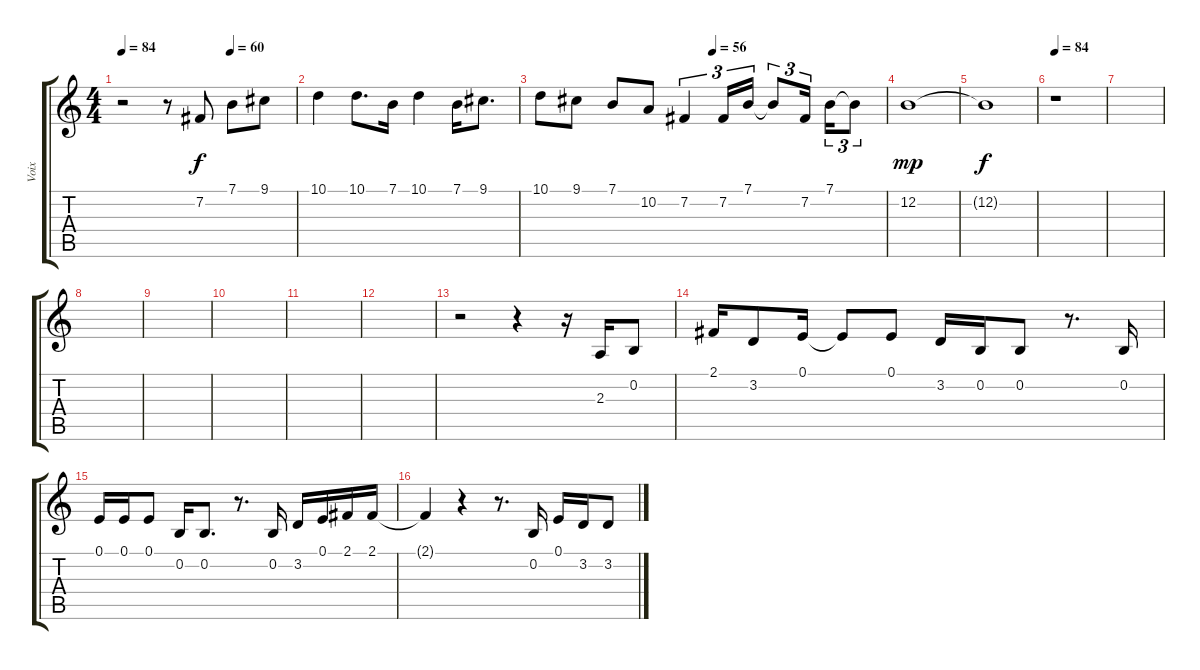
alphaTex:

\track ("Voix" "Voix") {instrument accordion}
\staff {score tabs}
\tuning (E4 B3 G3 D3 A2 E2) {hide}
\ts (4 4)
\tempo 84
\tempo (60 0.625)
\tempo 84
\clef g2
\ks c
r.2{dy f instrument accordion} r.8 7.2.8{instrument harmonica} 7.1.8 9.1.8 |
10.1.4 10.1.8{d} 7.1.16 10.1.4 7.1.16 9.1.8{d} |
\tempo (56 0.5)
10.1.8 9.1.8 7.1.8 10.2.8 7.2.4{tu (3 2)} 7.2.16{tu (3 2)} 7.1.16{tu (3 2)} 7.1{t}.8{tu (3 2)} 7.2.16{tu (3 2) beam splitsecondary} 7.1.16{tu (3 2)} 7.1{t}.8{tu (3 2)} |
12.2.1{dy mp} |
12.2{t}.1{dy f} |
\tempo 84
r.1{instrument accordion} |
|
|
|
|
|
|
r.2 r.4 r.16 2.3.16 0.2.8 |
2.1.16 3.2.8 0.1.16 0.1{t}.8 0.1.8 3.2.16 0.2.16 0.2.8 r.8{d} 0.2.16 |
0.1.16 0.1.16 0.1.8 0.2.16 0.2.8{d} r.8{d} 0.2.16 3.2.16 0.1.16 2.1.16 2.1.16 |
2.1{t}.4 r.4 r.8{d} 0.2.16 0.1.16 3.2.16 3.2.8
